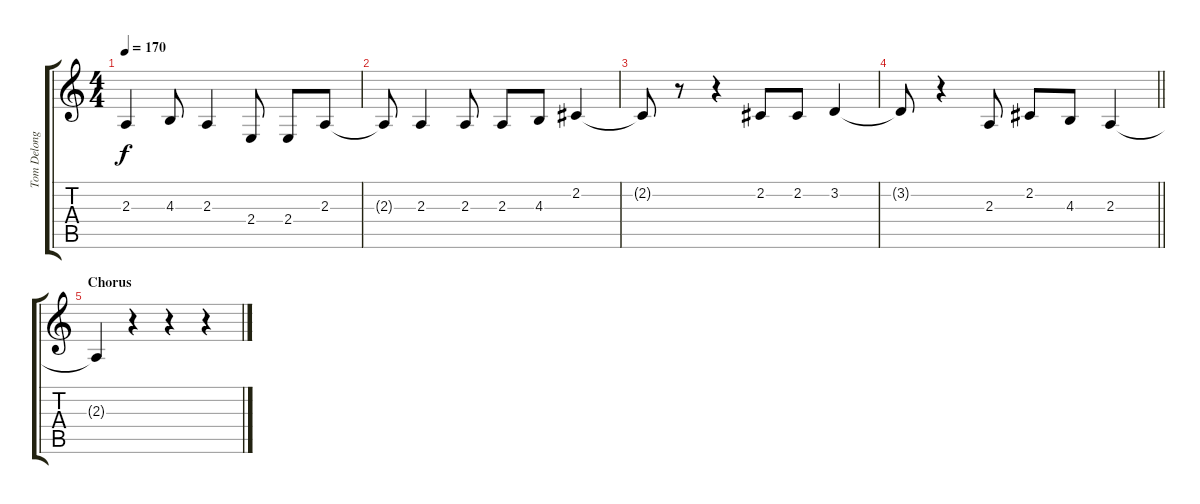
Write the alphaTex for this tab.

\track ("Tom Delonge - Vocals" "Tom Delong") {instrument tenorsax}
\staff {score tabs}
\tuning (E4 B3 G3 D3 A2 E2) {hide}
\ts (4 4)
\tempo 170
\clef g2
\ks c
2.3.4{dy f} 4.3.8 2.3.4 2.4.8 2.4.8 2.3.8 |
2.3{t}.8 2.3.4 2.3.8 2.3.8 4.3.8 2.2.4 |
2.2{t}.8 r.8 r.4 2.2.8 2.2.8 3.2.4 |
\barLineRight lightlight
3.2{t}.8 r.4 2.3.8 2.2.8 4.3.8 2.3.4 |
\section ("" "Chorus")
2.3{t}.4 r.4 r.4 r.4
